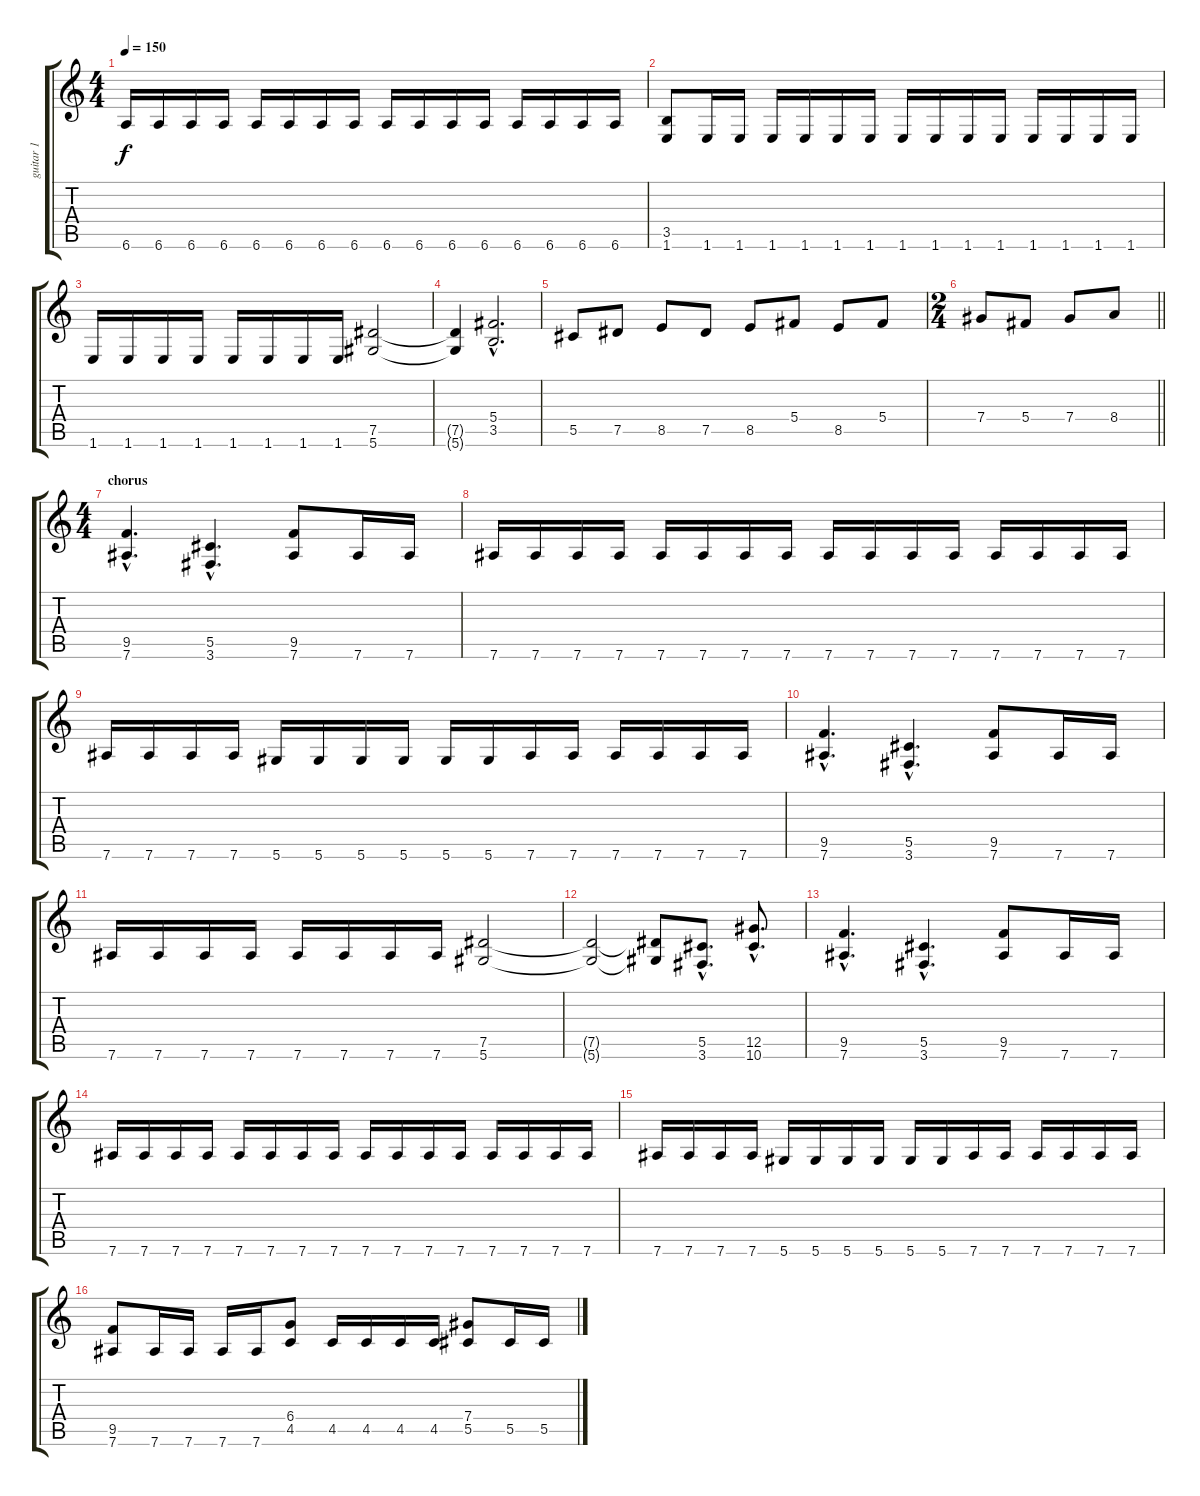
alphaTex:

\track ("guitar 1" "guitar 1") {instrument distortionguitar}
\staff {score tabs}
\tuning (Eb4 Bb3 Gb3 Db3 Ab2 Eb2) {hide}
\ts (4 4)
\tempo 150
\clef g2
\ks c
6.6.16{dy f} 6.6.16 6.6.16 6.6.16 6.6.16 6.6.16 6.6.16 6.6.16 6.6.16 6.6.16 6.6.16 6.6.16 6.6.16 6.6.16 6.6.16 6.6.16 |
(3.5 1.6).8 1.6.16 1.6.16 1.6.16 1.6.16 1.6.16 1.6.16 1.6.16 1.6.16 1.6.16 1.6.16 1.6.16 1.6.16 1.6.16 1.6.16 |
1.6.16 1.6.16 1.6.16 1.6.16 1.6.16 1.6.16 1.6.16 1.6.16 (7.5 5.6).2 |
(7.5{t} 5.6{t}).4 (5.4{hac} 3.5{hac}).2{d} |
5.5.8 7.5.8 8.5.8 7.5.8 8.5.8 5.4.8 8.5.8 5.4.8 |
\ts (2 4)
\barLineRight lightlight
7.4.8 5.4.8 7.4.8 8.4.8 |
\ts (4 4)
\section ("" "chorus")
(9.5{hac} 7.6{hac}).4{d} (5.5{hac} 3.6{hac}).4{d} (9.5 7.6).8 7.6.16 7.6.16 |
7.6.16 7.6.16 7.6.16 7.6.16 7.6.16 7.6.16 7.6.16 7.6.16 7.6.16 7.6.16 7.6.16 7.6.16 7.6.16 7.6.16 7.6.16 7.6.16 |
7.6.16 7.6.16 7.6.16 7.6.16 5.6.16 5.6.16 5.6.16 5.6.16 5.6.16 5.6.16 7.6.16 7.6.16 7.6.16 7.6.16 7.6.16 7.6.16 |
(9.5{hac} 7.6{hac}).4{d} (5.5{hac} 3.6{hac}).4{d} (9.5 7.6).8 7.6.16 7.6.16 |
7.6.16 7.6.16 7.6.16 7.6.16 7.6.16 7.6.16 7.6.16 7.6.16 (7.5 5.6).2 |
(7.5{t} 5.6{t}).2 (7.5{t} 5.6{t}).8 (5.5{hac} 3.6{hac}).8{d} (12.5{hac} 10.6{hac}).8{d} |
(9.5{hac} 7.6{hac}).4{d} (5.5{hac} 3.6{hac}).4{d} (9.5 7.6).8 7.6.16 7.6.16 |
7.6.16 7.6.16 7.6.16 7.6.16 7.6.16 7.6.16 7.6.16 7.6.16 7.6.16 7.6.16 7.6.16 7.6.16 7.6.16 7.6.16 7.6.16 7.6.16 |
7.6.16 7.6.16 7.6.16 7.6.16 5.6.16 5.6.16 5.6.16 5.6.16 5.6.16 5.6.16 7.6.16 7.6.16 7.6.16 7.6.16 7.6.16 7.6.16 |
(9.5 7.6).8 7.6.16 7.6.16 7.6.16 7.6.16 (6.4 4.5).8 4.5.16 4.5.16 4.5.16 4.5.16 (7.4 5.5).8 5.5.16 5.5.16
